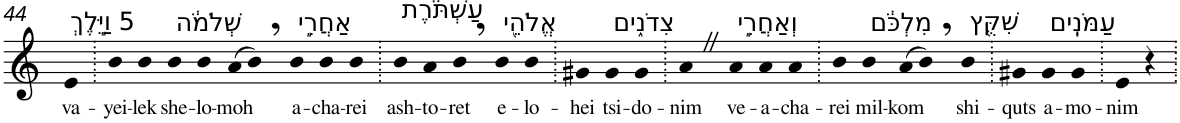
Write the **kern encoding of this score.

**kern	**text
*part1	*part1
*staff1	*staff1
*I"Piano	*
*I'Pno	*
!!LO:PB:g=z
*clefG2	*
*k[]	*
=44	=44
!LO:TX:a:t=5 וַיֵּ֣לֶךְ	!
!	!LO:LY:b
4e	va-
=45.	=45.
!	!LO:LY:b
4b	-yei-
!	!LO:LY:b
4b	-lek
!LO:TX:a:t=שְׁלֹמֹ֔ה	!
!	!LO:LY:b
4b	she-
!	!LO:LY:b
4b	-lo-
!	!LO:LY:b
(>8a	-moh
8b,)	.
!LO:TX:a:t=אַחֲרֵ֣י	!
!	!LO:LY:b
4b	a-
!	!LO:LY:b
4b	-cha-
!	!LO:LY:b
4b	-rei
=46.	=46.
!LO:TX:a:t=עַשְׁתֹּ֔רֶת	!
!	!LO:LY:b
4b	ash-
!	!LO:LY:b
4a	-to-
!	!LO:LY:b
4b,	-ret
!LO:TX:a:t=אֱלֹהֵ֖י	!
!	!LO:LY:b
4b	e-
!	!LO:LY:b
4b	-lo-
=47.	=47.
!	!LO:LY:b
4g#X	-hei
!LO:TX:a:t=צִדֹנִ֑ים	!
!	!LO:LY:b
4g#	tsi-
!	!LO:LY:b
4g#	-do-
=48.	=48.
!	!LO:LY:b
4aZ	-nim
!LO:TX:a:t=וְאַחֲרֵ֣י	!
!	!LO:LY:b
4a	ve-
!	!LO:LY:b
4a	-a-
!	!LO:LY:b
4a	-cha-
=49.	=49.
!	!LO:LY:b
4b	-rei
!LO:TX:a:t=מִלְכֹּ֔ם	!
!	!LO:LY:b
4b	mil-
!	!LO:LY:b
(>8a	-kom
8b,)	.
!LO:TX:a:t=שִׁקֻּ֖ץ	!
!	!LO:LY:b
4b	shi-
=50.	=50.
!	!LO:LY:b
4g#X	-quts
!LO:TX:a:t=עַמֹּנִֽים	!
!	!LO:LY:b
4g#	a-
!	!LO:LY:b
4g#	-mo-
=51.	=51.
!	!LO:LY:b
4e	-nim
4r	.
=.	=.
*-	*-
